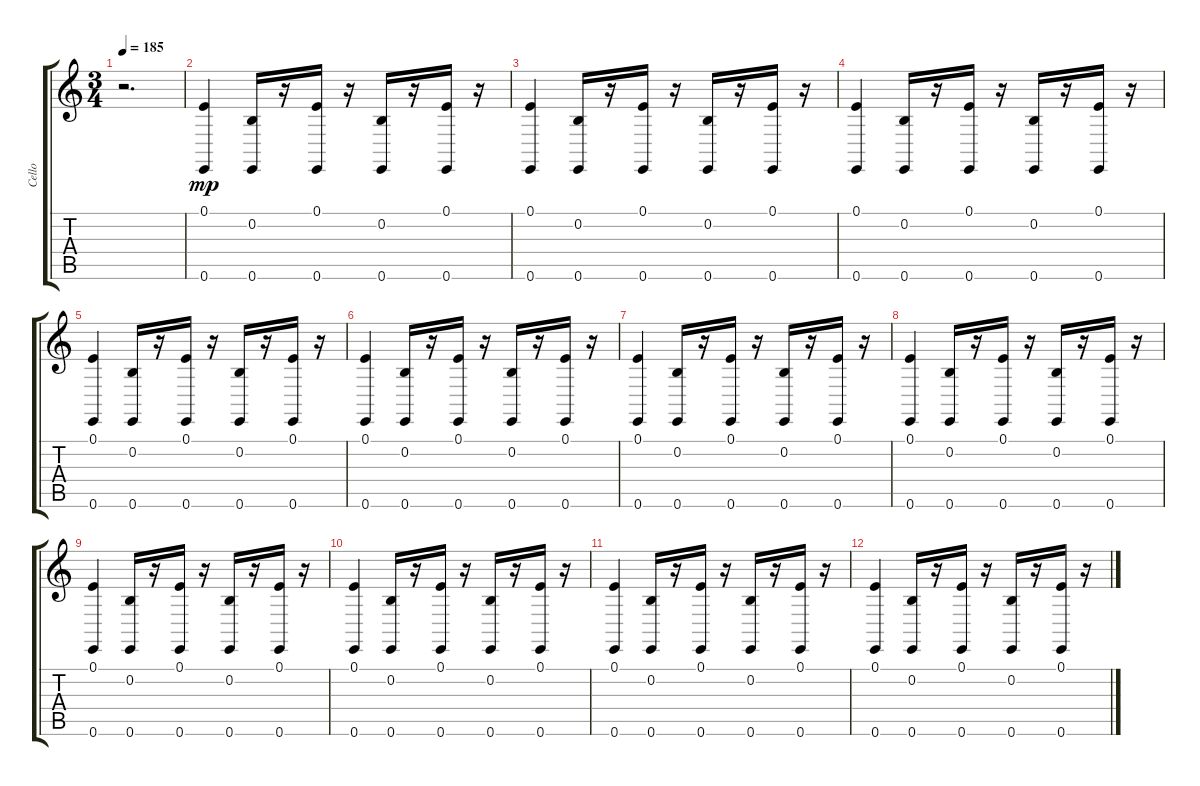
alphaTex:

\track ("Cello" "Cello") {instrument cello}
\staff {score tabs}
\tuning (E4 B3 G3 D3 A2 E2) {hide}
\ts (3 4)
\tempo 185
\clef g2
\ks c
r.2{d dy f} |
(0.1 0.6).4{dy mp} (0.2 0.6).16 r.16 (0.1 0.6).16 r.16 (0.2 0.6).16 r.16 (0.1 0.6).16 r.16 |
(0.1 0.6).4 (0.2 0.6).16 r.16 (0.1 0.6).16 r.16 (0.2 0.6).16 r.16 (0.1 0.6).16 r.16 |
(0.1 0.6).4 (0.2 0.6).16 r.16 (0.1 0.6).16 r.16 (0.2 0.6).16 r.16 (0.1 0.6).16 r.16 |
(0.1 0.6).4 (0.2 0.6).16 r.16 (0.1 0.6).16 r.16 (0.2 0.6).16 r.16 (0.1 0.6).16 r.16 |
(0.1 0.6).4 (0.2 0.6).16 r.16 (0.1 0.6).16 r.16 (0.2 0.6).16 r.16 (0.1 0.6).16 r.16 |
(0.1 0.6).4 (0.2 0.6).16 r.16 (0.1 0.6).16 r.16 (0.2 0.6).16 r.16 (0.1 0.6).16 r.16 |
(0.1 0.6).4 (0.2 0.6).16 r.16 (0.1 0.6).16 r.16 (0.2 0.6).16 r.16 (0.1 0.6).16 r.16 |
(0.1 0.6).4 (0.2 0.6).16 r.16 (0.1 0.6).16 r.16 (0.2 0.6).16 r.16 (0.1 0.6).16 r.16 |
(0.1 0.6).4 (0.2 0.6).16 r.16 (0.1 0.6).16 r.16 (0.2 0.6).16 r.16 (0.1 0.6).16 r.16 |
(0.1 0.6).4 (0.2 0.6).16 r.16 (0.1 0.6).16 r.16 (0.2 0.6).16 r.16 (0.1 0.6).16 r.16 |
(0.1 0.6).4 (0.2 0.6).16 r.16 (0.1 0.6).16 r.16 (0.2 0.6).16 r.16 (0.1 0.6).16 r.16
